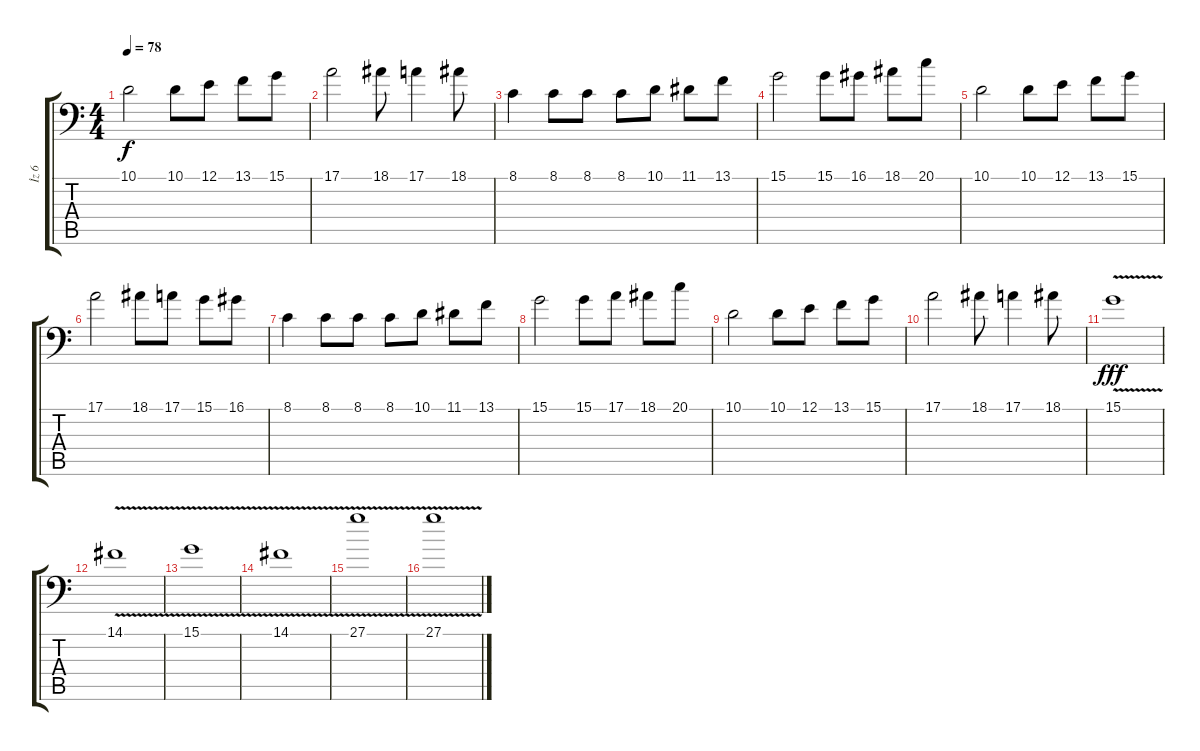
\track ("İz 6" "İz 6") {instrument cello}
\staff {score tabs}
\tuning (E3 B2 G2 D2 A1 E1) {hide}
\ts (4 4)
\tempo 78
\clef f4
\ks c
10.1.2{dy f} 10.1.8 12.1.8 13.1.8 15.1.8 |
17.1.2 18.1.8 17.1.4 18.1.8 |
8.1.4{volume 11} 8.1.8 8.1.8 8.1.8 10.1.8 11.1.8 13.1.8 |
15.1.2 15.1.8 16.1.8 18.1.8 20.1.8 |
10.1.2 10.1.8 12.1.8 13.1.8 15.1.8 |
17.1.2 18.1.8 17.1.8 15.1.8 16.1.8 |
8.1.4 8.1.8 8.1.8 8.1.8 10.1.8 11.1.8 13.1.8 |
15.1.2 15.1.8 17.1.8 18.1.8 20.1.8 |
10.1.2 10.1.8 12.1.8 13.1.8 15.1.8 |
17.1.2 18.1.8 17.1.4 18.1.8 |
15.1{v}.1{dy fff} |
14.1{v}.1 |
15.1{v}.1 |
14.1{v}.1 |
27.1{v}.1 |
27.1{v}.1
